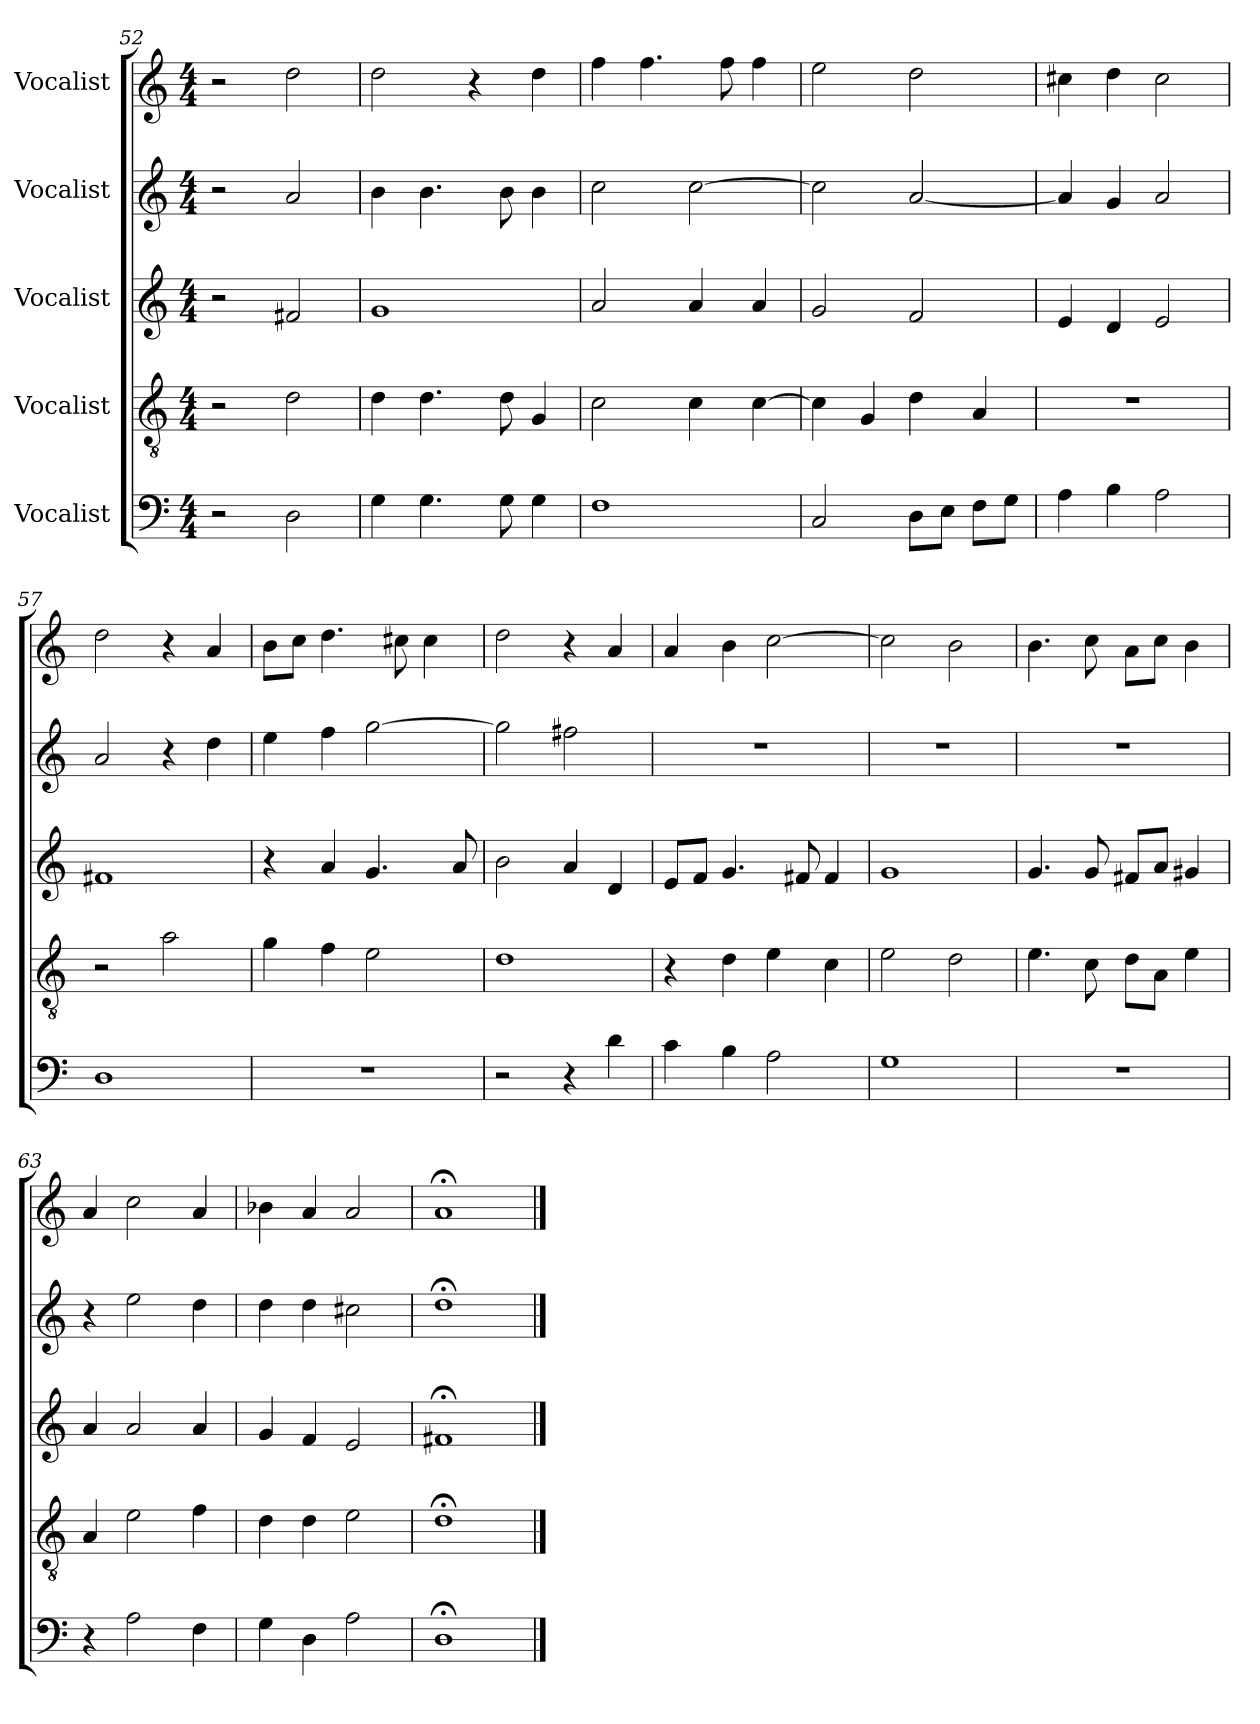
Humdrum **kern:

**kern	**kern	**kern	**kern	**kern
*part5	*part4	*part3	*part2	*part1
*staff5	*staff4	*staff3	*staff2	*staff1
*I"Vocalist	*I"Vocalist	*I"Vocalist	*I"Vocalist	*I"Vocalist
*clefF4	*clefGv2	*clefG2	*clefG2	*clefG2
*k[]	*k[]	*k[]	*k[]	*k[]
*M4/4	*M4/4	*M4/4	*M4/4	*M4/4
=52	=52	=52	=52	=52
2r	2r	2r	2r	2r
2D\	2d\	2f#X/	2a/	2dd\
=53	=53	=53	=53	=53
4G\	4d\	1g	4b\	2dd\
4.G\	4.d\	.	4.b\	.
.	.	.	.	4r
8G\	8d\	.	8b\	.
4G\	4G/	.	4b\	4dd\
=54	=54	=54	=54	=54
1F	2c\	2a/	2cc\	4ff\
.	.	.	.	4.ff\
.	4c\	4a/	[2cc\	.
.	.	.	.	8ff\
.	[4c\	4a/	.	4ff\
=55	=55	=55	=55	=55
2C/	4c\]	2g/	2cc\]	2ee\
.	4G/	.	.	.
8D\L	4d\	2f/	[2a/	2dd\
8E\J	.	.	.	.
8F\L	4A/	.	.	.
8G\J	.	.	.	.
=56	=56	=56	=56	=56
4A\	1r	4e/	4a/]	4cc#X\
4B\	.	4d/	4g/	4dd\
2A\	.	2e/	2a/	2cc#\
=57	=57	=57	=57	=57
1D	2r	1f#X	2a/	2dd\
.	2a\	.	4r	4r
.	.	.	4dd\	4a/
=58	=58	=58	=58	=58
1r	4g\	4r	4ee\	8b\L
.	.	.	.	8cc\J
.	4f\	4a/	4ff\	4.dd\
.	2e\	4.g/	[2gg\	.
.	.	.	.	8cc#X\
.	.	.	.	4cc#\
.	.	8a/	.	.
=59	=59	=59	=59	=59
2r	1d	2b\	2gg\]	2dd\
4r	.	4a/	2ff#X\	4r
4d\	.	4d/	.	4a/
=60	=60	=60	=60	=60
4c\	4r	8e/L	1r	4a/
.	.	8f/J	.	.
4B\	4d\	4.g/	.	4b\
2A\	4e\	.	.	[2cc\
.	.	8f#X/	.	.
.	4c\	4f#/	.	.
=61	=61	=61	=61	=61
1G	2e\	1g	1r	2cc\]
.	2d\	.	.	2b\
=62	=62	=62	=62	=62
1r	4.e\	4.g/	1r	4.b\
.	8c\	8g/	.	8cc\
.	8d\L	8f#X/L	.	8a\L
.	8A\J	8a/J	.	8cc\J
.	4e\	4g#X/	.	4b\
=63	=63	=63	=63	=63
4r	4A/	4a/	4r	4a/
2A\	2e\	2a/	2ee\	2cc\
4F\	4f\	4a/	4dd\	4a/
=64	=64	=64	=64	=64
4G\	4d\	4g/	4dd\	4b-X\
4D\	4d\	4f/	4dd\	4a/
2A\	2e\	2e/	2cc#X\	2a/
=65	=65	=65	=65	=65
1D;<	1d;<	1f#X;<	1dd;<	1a;<
==	==	==	==	==
*-	*-	*-	*-	*-
